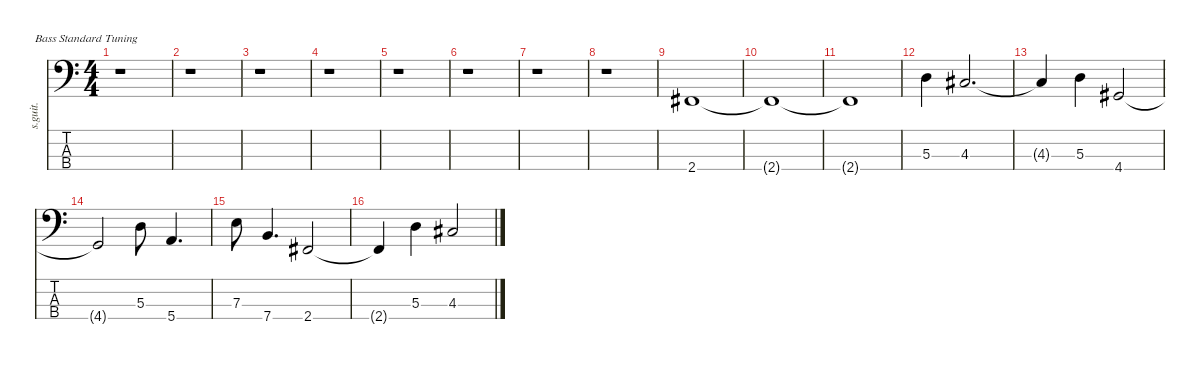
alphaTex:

\defaultSystemsLayout 4
\hideDynamics
\bracketExtendMode nobrackets
\track ("" "s.guit.") {instrument electricbassfinger}
\staff {score tabs}
\tuning (G2 D2 A1 E1)
\ts (4 4)
\beaming (8 2 2 2 2)
\tempo (100 hide)
\clef f4
\ks c
r.1{dy mf instrument electricbassfinger} |
r.1 |
r.1 |
r.1 |
r.1 |
r.1 |
r.1 |
r.1 |
2.4{acc #}.1 |
2.4{t acc #}.1 |
2.4{t acc #}.1 |
5.3.4 4.3{acc #}.2{d} |
4.3{t acc #}.4 5.3.4 4.4{acc #}.2 |
4.4{t acc #}.2 5.3.8 5.4.4{d} |
7.3.8 7.4.4{d} 2.4{acc #}.2 |
2.4{t acc #}.4 5.3.4 4.3{acc #}.2
